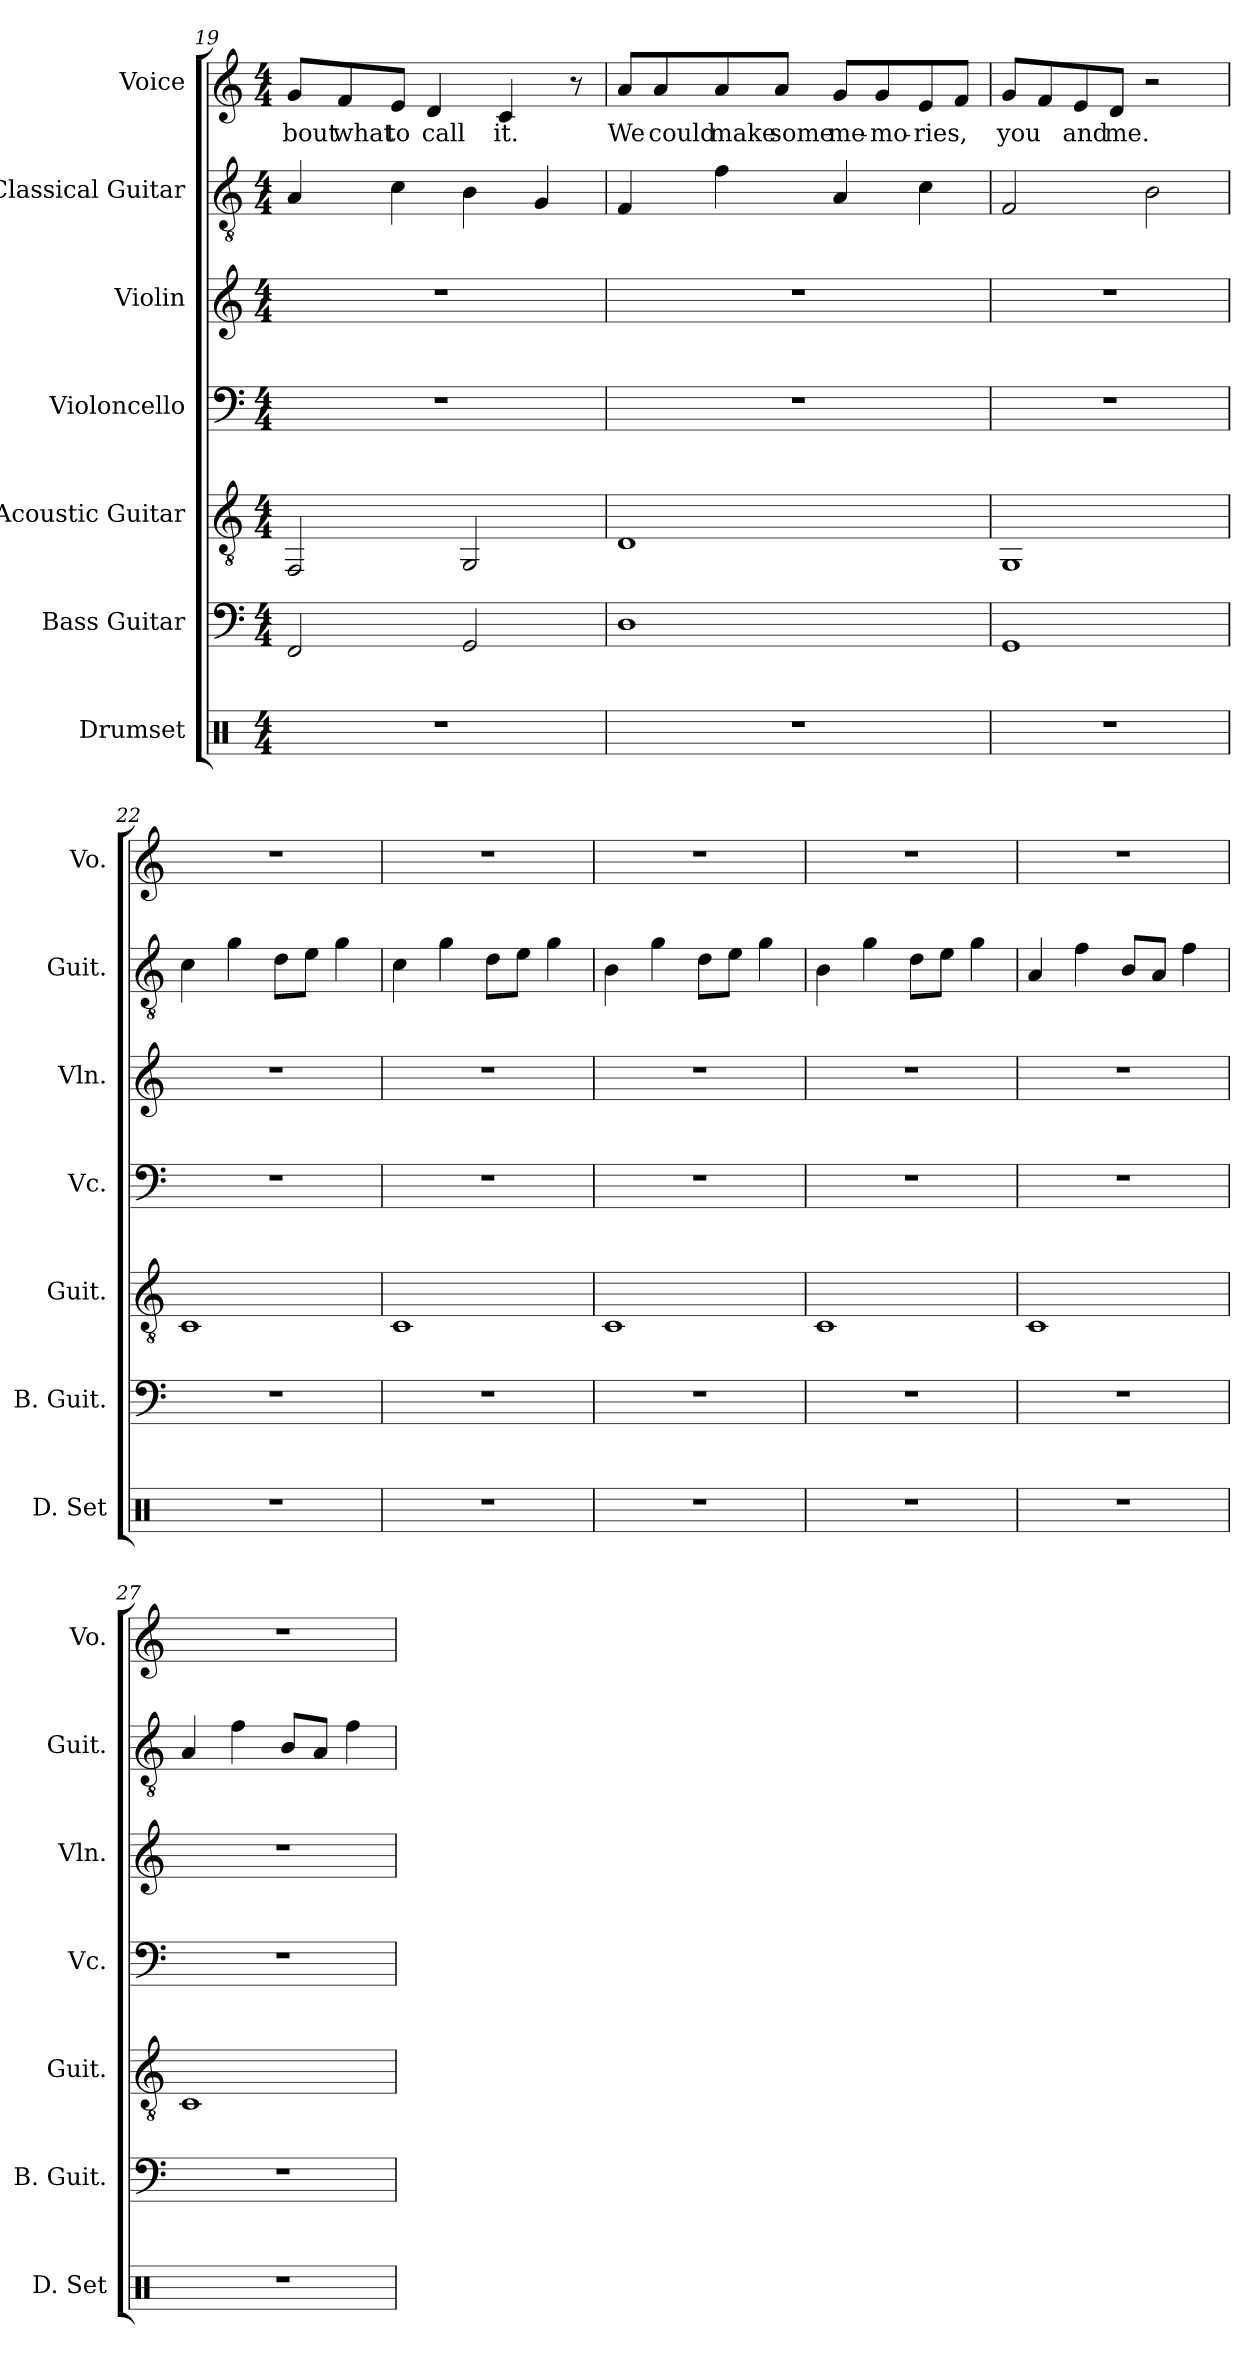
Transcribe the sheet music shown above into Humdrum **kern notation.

**kern	**kern	**kern	**kern	**kern	**kern	**kern	**text
*part7	*part6	*part5	*part4	*part3	*part2	*part1	*part1
*staff7	*staff6	*staff5	*staff4	*staff3	*staff2	*staff1	*staff1
*I"Drumset	*I"Bass Guitar	*I"Acoustic Guitar	*I"Violoncello	*I"Violin	*I"Classical Guitar	*I"Voice	*
*I'D. Set	*I'B. Guit.	*I'Guit.	*I'Vc.	*I'Vln.	*I'Guit.	*I'Vo.	*
!!LO:PB:g=z
*clefX	*clefF4	*clefGv2	*clefF4	*clefG2	*clefGv2	*clefG2	*
*	*ITrd7c12	*	*	*	*	*	*
*k[]	*k[]	*k[]	*k[]	*k[]	*k[]	*k[]	*
*M4/4	*M4/4	*M4/4	*M4/4	*M4/4	*M4/4	*M4/4	*
=19	=19	=19	=19	=19	=19	=19	=19
!	!	!	!	!	!	!	!LO:LY:b
1r	2FFF/	2FF/	1r	1r	4A/	8g/L	-bout
!	!	!	!	!	!	!	!LO:LY:b
.	.	.	.	.	.	8f/	what
!	!	!	!	!	!	!	!LO:LY:b
.	.	.	.	.	4c\	8e/J	to
!	!	!	!	!	!	!	!LO:LY:b
.	.	.	.	.	.	4d/	call
.	2GGG/	2GG/	.	.	4B\	.	.
!	!	!	!	!	!	!	!LO:LY:b
.	.	.	.	.	.	4c/	it.
.	.	.	.	.	4G/	.	.
.	.	.	.	.	.	8r	.
=20	=20	=20	=20	=20	=20	=20	=20
!	!	!	!	!	!	!	!LO:LY:b
1r	1DD	1D	1r	1r	4F/	8a/L	We
!	!	!	!	!	!	!	!LO:LY:b
.	.	.	.	.	.	8a/	could
!	!	!	!	!	!	!	!LO:LY:b
.	.	.	.	.	4f\	8a/	make
!	!	!	!	!	!	!	!LO:LY:b
.	.	.	.	.	.	8a/J	some
!	!	!	!	!	!	!	!LO:LY:b
.	.	.	.	.	4A/	8g/L	me-
!	!	!	!	!	!	!	!LO:LY:b
.	.	.	.	.	.	8g/	-mo-
!	!	!	!	!	!	!	!LO:LY:b
.	.	.	.	.	4c\	8e/	-ries,
.	.	.	.	.	.	8f/J	.
=21	=21	=21	=21	=21	=21	=21	=21
!	!	!	!	!	!	!	!LO:LY:b
1r	1GGG	1GG	1r	1r	2F/	8g/L	you
.	.	.	.	.	.	8f/	.
!	!	!	!	!	!	!	!LO:LY:b
.	.	.	.	.	.	8e/	and
!	!	!	!	!	!	!	!LO:LY:b
.	.	.	.	.	.	8d/J	me.
.	.	.	.	.	2B\	2r	.
=22	=22	=22	=22	=22	=22	=22	=22
1r	1r	1C	1r	1r	4c\	1r	.
.	.	.	.	.	4g\	.	.
.	.	.	.	.	8d\L	.	.
.	.	.	.	.	8e\J	.	.
.	.	.	.	.	4g\	.	.
!!LO:PB:g=z
=23	=23	=23	=23	=23	=23	=23	=23
1r	1r	1C	1r	1r	4c\	1r	.
.	.	.	.	.	4g\	.	.
.	.	.	.	.	8d\L	.	.
.	.	.	.	.	8e\J	.	.
.	.	.	.	.	4g\	.	.
=24	=24	=24	=24	=24	=24	=24	=24
1r	1r	1C	1r	1r	4B\	1r	.
.	.	.	.	.	4g\	.	.
.	.	.	.	.	8d\L	.	.
.	.	.	.	.	8e\J	.	.
.	.	.	.	.	4g\	.	.
=25	=25	=25	=25	=25	=25	=25	=25
1r	1r	1C	1r	1r	4B\	1r	.
.	.	.	.	.	4g\	.	.
.	.	.	.	.	8d\L	.	.
.	.	.	.	.	8e\J	.	.
.	.	.	.	.	4g\	.	.
=26	=26	=26	=26	=26	=26	=26	=26
1r	1r	1C	1r	1r	4A/	1r	.
.	.	.	.	.	4f\	.	.
.	.	.	.	.	8B/L	.	.
.	.	.	.	.	8A/J	.	.
.	.	.	.	.	4f\	.	.
=27	=27	=27	=27	=27	=27	=27	=27
1r	1r	1C	1r	1r	4A/	1r	.
.	.	.	.	.	4f\	.	.
.	.	.	.	.	8B/L	.	.
.	.	.	.	.	8A/J	.	.
.	.	.	.	.	4f\	.	.
=	=	=	=	=	=	=	=
*-	*-	*-	*-	*-	*-	*-	*-
